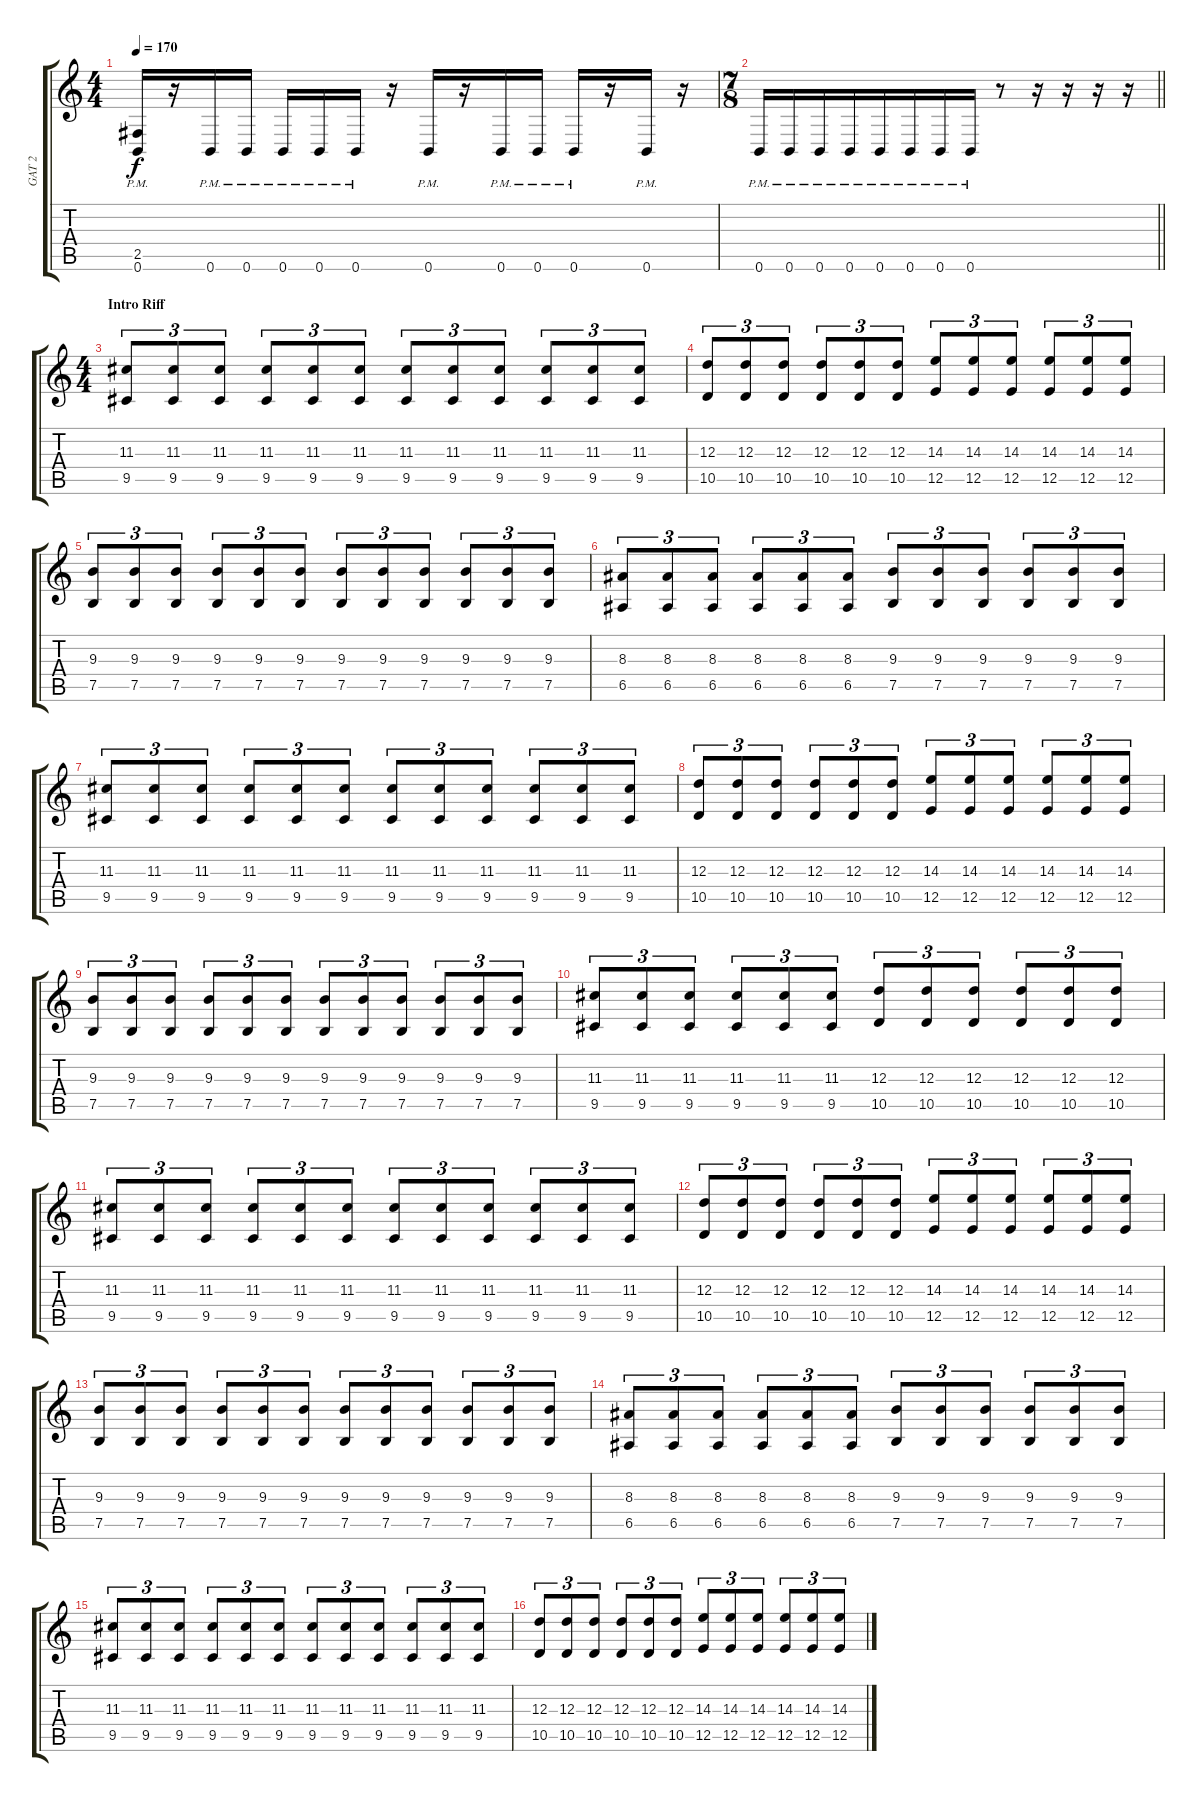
\track ("GAT 2" "GAT 2") {instrument distortionguitar}
\staff {score tabs}
\tuning (B3 Gb3 D3 A2 E2 B1) {hide}
\ts (4 4)
\tempo 170
\clef g2
\ks c
(2.5{pm} 0.6{pm}).16{dy f} r.16 0.6{pm}.16 0.6{pm}.16 0.6{pm}.16 0.6{pm}.16 0.6{pm}.16 r.16 0.6{pm}.16 r.16 0.6{pm}.16 0.6{pm}.16 0.6{pm}.16 r.16 0.6{pm}.16 r.16 |
\ts (7 8)
\barLineRight lightlight
0.6{pm}.16 0.6{pm}.16 0.6{pm}.16 0.6{pm}.16 0.6{pm}.16 0.6{pm}.16 0.6{pm}.16 0.6{pm}.16 r.8 r.16 r.16 r.16 r.16 |
\ts (4 4)
\section ("" "Intro Riff")
(11.3 9.5).8{tu (3 2)} (11.3 9.5).8{tu (3 2)} (11.3 9.5).8{tu (3 2)} (11.3 9.5).8{tu (3 2)} (11.3 9.5).8{tu (3 2)} (11.3 9.5).8{tu (3 2)} (11.3 9.5).8{tu (3 2)} (11.3 9.5).8{tu (3 2)} (11.3 9.5).8{tu (3 2)} (11.3 9.5).8{tu (3 2)} (11.3 9.5).8{tu (3 2)} (11.3 9.5).8{tu (3 2)} |
(12.3 10.5).8{tu (3 2)} (12.3 10.5).8{tu (3 2)} (12.3 10.5).8{tu (3 2)} (12.3 10.5).8{tu (3 2)} (12.3 10.5).8{tu (3 2)} (12.3 10.5).8{tu (3 2)} (14.3 12.5).8{tu (3 2)} (14.3 12.5).8{tu (3 2)} (14.3 12.5).8{tu (3 2)} (14.3 12.5).8{tu (3 2)} (14.3 12.5).8{tu (3 2)} (14.3 12.5).8{tu (3 2)} |
(9.3 7.5).8{tu (3 2)} (9.3 7.5).8{tu (3 2)} (9.3 7.5).8{tu (3 2)} (9.3 7.5).8{tu (3 2)} (9.3 7.5).8{tu (3 2)} (9.3 7.5).8{tu (3 2)} (9.3 7.5).8{tu (3 2)} (9.3 7.5).8{tu (3 2)} (9.3 7.5).8{tu (3 2)} (9.3 7.5).8{tu (3 2)} (9.3 7.5).8{tu (3 2)} (9.3 7.5).8{tu (3 2)} |
(8.3 6.5).8{tu (3 2)} (8.3 6.5).8{tu (3 2)} (8.3 6.5).8{tu (3 2)} (8.3 6.5).8{tu (3 2)} (8.3 6.5).8{tu (3 2)} (8.3 6.5).8{tu (3 2)} (9.3 7.5).8{tu (3 2)} (9.3 7.5).8{tu (3 2)} (9.3 7.5).8{tu (3 2)} (9.3 7.5).8{tu (3 2)} (9.3 7.5).8{tu (3 2)} (9.3 7.5).8{tu (3 2)} |
(11.3 9.5).8{tu (3 2)} (11.3 9.5).8{tu (3 2)} (11.3 9.5).8{tu (3 2)} (11.3 9.5).8{tu (3 2)} (11.3 9.5).8{tu (3 2)} (11.3 9.5).8{tu (3 2)} (11.3 9.5).8{tu (3 2)} (11.3 9.5).8{tu (3 2)} (11.3 9.5).8{tu (3 2)} (11.3 9.5).8{tu (3 2)} (11.3 9.5).8{tu (3 2)} (11.3 9.5).8{tu (3 2)} |
(12.3 10.5).8{tu (3 2)} (12.3 10.5).8{tu (3 2)} (12.3 10.5).8{tu (3 2)} (12.3 10.5).8{tu (3 2)} (12.3 10.5).8{tu (3 2)} (12.3 10.5).8{tu (3 2)} (14.3 12.5).8{tu (3 2)} (14.3 12.5).8{tu (3 2)} (14.3 12.5).8{tu (3 2)} (14.3 12.5).8{tu (3 2)} (14.3 12.5).8{tu (3 2)} (14.3 12.5).8{tu (3 2)} |
(9.3 7.5).8{tu (3 2)} (9.3 7.5).8{tu (3 2)} (9.3 7.5).8{tu (3 2)} (9.3 7.5).8{tu (3 2)} (9.3 7.5).8{tu (3 2)} (9.3 7.5).8{tu (3 2)} (9.3 7.5).8{tu (3 2)} (9.3 7.5).8{tu (3 2)} (9.3 7.5).8{tu (3 2)} (9.3 7.5).8{tu (3 2)} (9.3 7.5).8{tu (3 2)} (9.3 7.5).8{tu (3 2)} |
(11.3 9.5).8{tu (3 2)} (11.3 9.5).8{tu (3 2)} (11.3 9.5).8{tu (3 2)} (11.3 9.5).8{tu (3 2)} (11.3 9.5).8{tu (3 2)} (11.3 9.5).8{tu (3 2)} (12.3 10.5).8{tu (3 2)} (12.3 10.5).8{tu (3 2)} (12.3 10.5).8{tu (3 2)} (12.3 10.5).8{tu (3 2)} (12.3 10.5).8{tu (3 2)} (12.3 10.5).8{tu (3 2)} |
(11.3 9.5).8{tu (3 2)} (11.3 9.5).8{tu (3 2)} (11.3 9.5).8{tu (3 2)} (11.3 9.5).8{tu (3 2)} (11.3 9.5).8{tu (3 2)} (11.3 9.5).8{tu (3 2)} (11.3 9.5).8{tu (3 2)} (11.3 9.5).8{tu (3 2)} (11.3 9.5).8{tu (3 2)} (11.3 9.5).8{tu (3 2)} (11.3 9.5).8{tu (3 2)} (11.3 9.5).8{tu (3 2)} |
(12.3 10.5).8{tu (3 2)} (12.3 10.5).8{tu (3 2)} (12.3 10.5).8{tu (3 2)} (12.3 10.5).8{tu (3 2)} (12.3 10.5).8{tu (3 2)} (12.3 10.5).8{tu (3 2)} (14.3 12.5).8{tu (3 2)} (14.3 12.5).8{tu (3 2)} (14.3 12.5).8{tu (3 2)} (14.3 12.5).8{tu (3 2)} (14.3 12.5).8{tu (3 2)} (14.3 12.5).8{tu (3 2)} |
(9.3 7.5).8{tu (3 2)} (9.3 7.5).8{tu (3 2)} (9.3 7.5).8{tu (3 2)} (9.3 7.5).8{tu (3 2)} (9.3 7.5).8{tu (3 2)} (9.3 7.5).8{tu (3 2)} (9.3 7.5).8{tu (3 2)} (9.3 7.5).8{tu (3 2)} (9.3 7.5).8{tu (3 2)} (9.3 7.5).8{tu (3 2)} (9.3 7.5).8{tu (3 2)} (9.3 7.5).8{tu (3 2)} |
(8.3 6.5).8{tu (3 2)} (8.3 6.5).8{tu (3 2)} (8.3 6.5).8{tu (3 2)} (8.3 6.5).8{tu (3 2)} (8.3 6.5).8{tu (3 2)} (8.3 6.5).8{tu (3 2)} (9.3 7.5).8{tu (3 2)} (9.3 7.5).8{tu (3 2)} (9.3 7.5).8{tu (3 2)} (9.3 7.5).8{tu (3 2)} (9.3 7.5).8{tu (3 2)} (9.3 7.5).8{tu (3 2)} |
(11.3 9.5).8{tu (3 2)} (11.3 9.5).8{tu (3 2)} (11.3 9.5).8{tu (3 2)} (11.3 9.5).8{tu (3 2)} (11.3 9.5).8{tu (3 2)} (11.3 9.5).8{tu (3 2)} (11.3 9.5).8{tu (3 2)} (11.3 9.5).8{tu (3 2)} (11.3 9.5).8{tu (3 2)} (11.3 9.5).8{tu (3 2)} (11.3 9.5).8{tu (3 2)} (11.3 9.5).8{tu (3 2)} |
(12.3 10.5).8{tu (3 2)} (12.3 10.5).8{tu (3 2)} (12.3 10.5).8{tu (3 2)} (12.3 10.5).8{tu (3 2)} (12.3 10.5).8{tu (3 2)} (12.3 10.5).8{tu (3 2)} (14.3 12.5).8{tu (3 2)} (14.3 12.5).8{tu (3 2)} (14.3 12.5).8{tu (3 2)} (14.3 12.5).8{tu (3 2)} (14.3 12.5).8{tu (3 2)} (14.3 12.5).8{tu (3 2)}
